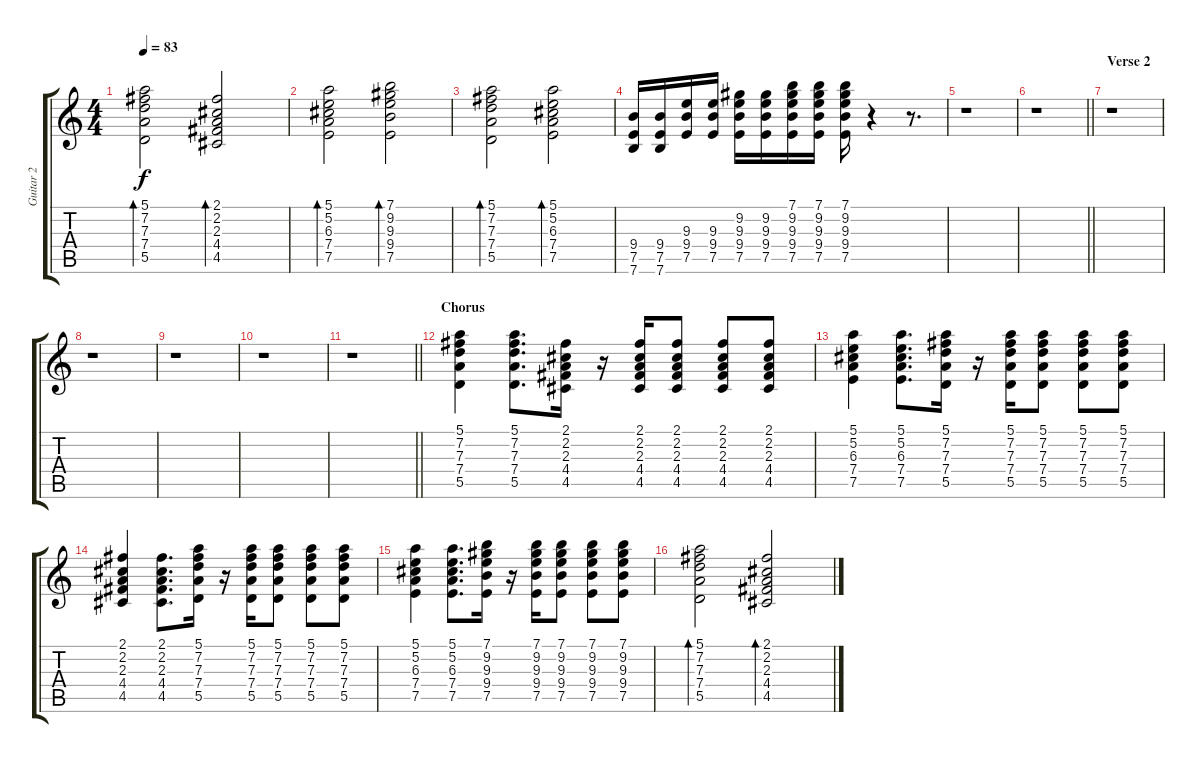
\track ("Guitar 2" "Guitar 2") {instrument electricguitarclean}
\staff {score tabs}
\tuning (E4 B3 G3 D3 A2 E2) {hide}
\ts (4 4)
\tempo 83
\clef g2
\ks c
(5.1 7.2 7.3 7.4 5.5).2{bd 30 dy f} (2.1 2.2 2.3 4.4 4.5).2{bd 30} |
(5.1 5.2 6.3 7.4 7.5).2{bd 30} (7.1 9.2 9.3 9.4 7.5).2{bd 30} |
(5.1 7.2 7.3 7.4 5.5).2{bd 30} (5.1 5.2 6.3 7.4 7.5).2{bd 30} |
(9.4 7.5 7.6).16 (9.4 7.5 7.6).16 (9.3 9.4 7.5).16 (9.3 9.4 7.5).16 (9.2 9.3 9.4 7.5).16 (9.2 9.3 9.4 7.5).16 (7.1 9.2 9.3 9.4 7.5).16 (7.1 9.2 9.3 9.4 7.5).16 (7.1 9.2 9.3 9.4 7.5).16 r.4 r.8{d} |
r.1 |
\barLineRight lightlight
r.1 |
\section ("" "Verse 2")
r.1 |
r.1 |
r.1 |
r.1 |
\barLineRight lightlight
r.1 |
\section ("" "Chorus")
(5.1 7.2 7.3 7.4 5.5).4 (5.1 7.2 7.3 7.4 5.5).8{d} (2.1 2.2 2.3 4.4 4.5).16 r.16 (2.1 2.2 2.3 4.4 4.5).16 (2.1 2.2 2.3 4.4 4.5).8 (2.1 2.2 2.3 4.4 4.5).8 (2.1 2.2 2.3 4.4 4.5).8 |
(5.1 5.2 6.3 7.4 7.5).4 (5.1 5.2 6.3 7.4 7.5).8{d} (5.1 7.2 7.3 7.4 5.5).16 r.16 (5.1 7.2 7.3 7.4 5.5).16 (5.1 7.2 7.3 7.4 5.5).8 (5.1 7.2 7.3 7.4 5.5).8 (5.1 7.2 7.3 7.4 5.5).8 |
(2.1 2.2 2.3 4.4 4.5).4 (2.1 2.2 2.3 4.4 4.5).8{d} (5.1 7.2 7.3 7.4 5.5).16 r.16 (5.1 7.2 7.3 7.4 5.5).16 (5.1 7.2 7.3 7.4 5.5).8 (5.1 7.2 7.3 7.4 5.5).8 (5.1 7.2 7.3 7.4 5.5).8 |
(5.1 5.2 6.3 7.4 7.5).4 (5.1 5.2 6.3 7.4 7.5).8{d} (7.1 9.2 9.3 9.4 7.5).16 r.16 (7.1 9.2 9.3 9.4 7.5).16 (7.1 9.2 9.3 9.4 7.5).8 (7.1 9.2 9.3 9.4 7.5).8 (7.1 9.2 9.3 9.4 7.5).8 |
(5.1 7.2 7.3 7.4 5.5).2{bd 30} (2.1 2.2 2.3 4.4 4.5).2{bd 30}
